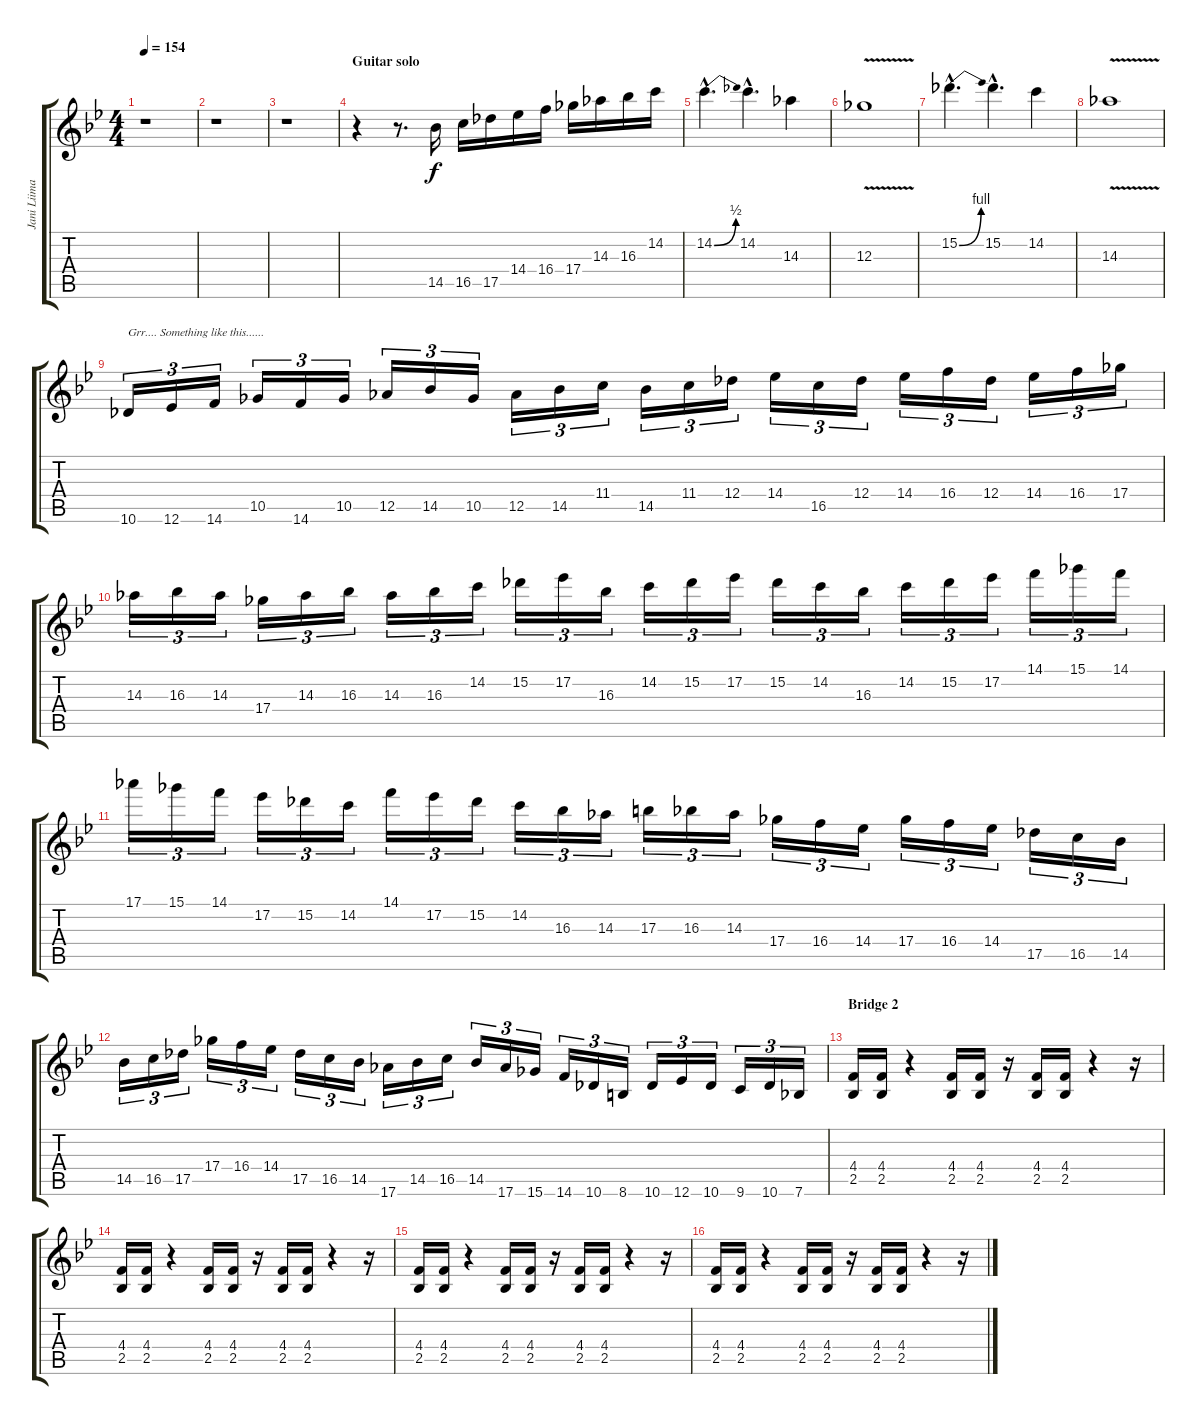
\track ("Jani Liimatainen" "Jani Liima") {instrument distortionguitar}
\staff {score tabs}
\tuning (Eb4 Bb3 Gb3 Db3 Ab2 Eb2) {hide}
\ts (4 4)
\tempo 154
\clef g2
\ks gminor
r.1{dy f} |
r.1 |
r.1 |
\section ("" "Guitar solo")
r.4{volume 16 instrument distortionguitar} r.8{d} 14.5.16 16.5.16 17.5.16 14.4.16 16.4.16 17.4.16 14.3.16 16.3.16 14.2.16 |
14.2{be (bend 0 0 60 2) hac}.4{d} 14.2{hac}.4{d} 14.3.4 |
12.3{v}.1 |
15.2{be (bend 0 0 60 4) hac}.4{d} 15.2{hac}.4{d} 14.2.4 |
14.3{v}.1 |
10.6.16{tu (3 2) txt "Grr.... Something like this......"} 12.6.16{tu (3 2)} 14.6.16{tu (3 2)} 10.5.16{tu (3 2)} 14.6.16{tu (3 2)} 10.5.16{tu (3 2)} 12.5.16{tu (3 2)} 14.5.16{tu (3 2)} 10.5.16{tu (3 2)} 12.5.16{tu (3 2)} 14.5.16{tu (3 2)} 11.4.16{tu (3 2)} 14.5.16{tu (3 2)} 11.4.16{tu (3 2)} 12.4.16{tu (3 2)} 14.4.16{tu (3 2)} 16.5.16{tu (3 2)} 12.4.16{tu (3 2)} 14.4.16{tu (3 2)} 16.4.16{tu (3 2)} 12.4.16{tu (3 2)} 14.4.16{tu (3 2)} 16.4.16{tu (3 2)} 17.4.16{tu (3 2)} |
14.3.16{tu (3 2)} 16.3.16{tu (3 2)} 14.3.16{tu (3 2)} 17.4.16{tu (3 2)} 14.3.16{tu (3 2)} 16.3.16{tu (3 2)} 14.3.16{tu (3 2)} 16.3.16{tu (3 2)} 14.2.16{tu (3 2)} 15.2.16{tu (3 2)} 17.2.16{tu (3 2)} 16.3.16{tu (3 2)} 14.2.16{tu (3 2)} 15.2.16{tu (3 2)} 17.2.16{tu (3 2)} 15.2.16{tu (3 2)} 14.2.16{tu (3 2)} 16.3.16{tu (3 2)} 14.2.16{tu (3 2)} 15.2.16{tu (3 2)} 17.2.16{tu (3 2)} 14.1.16{tu (3 2)} 15.1.16{tu (3 2)} 14.1.16{tu (3 2)} |
17.1.16{tu (3 2)} 15.1.16{tu (3 2)} 14.1.16{tu (3 2)} 17.2.16{tu (3 2)} 15.2.16{tu (3 2)} 14.2.16{tu (3 2)} 14.1.16{tu (3 2)} 17.2.16{tu (3 2)} 15.2.16{tu (3 2)} 14.2.16{tu (3 2)} 16.3.16{tu (3 2)} 14.3.16{tu (3 2)} 17.3.16{tu (3 2)} 16.3.16{tu (3 2)} 14.3.16{tu (3 2)} 17.4.16{tu (3 2)} 16.4.16{tu (3 2)} 14.4.16{tu (3 2)} 17.4.16{tu (3 2)} 16.4.16{tu (3 2)} 14.4.16{tu (3 2)} 17.5.16{tu (3 2)} 16.5.16{tu (3 2)} 14.5.16{tu (3 2)} |
14.5.16{tu (3 2)} 16.5.16{tu (3 2)} 17.5.16{tu (3 2)} 17.4.16{tu (3 2)} 16.4.16{tu (3 2)} 14.4.16{tu (3 2)} 17.5.16{tu (3 2)} 16.5.16{tu (3 2)} 14.5.16{tu (3 2)} 17.6.16{tu (3 2)} 14.5.16{tu (3 2)} 16.5.16{tu (3 2)} 14.5.16{tu (3 2)} 17.6.16{tu (3 2)} 15.6.16{tu (3 2)} 14.6.16{tu (3 2)} 10.6.16{tu (3 2)} 8.6.16{tu (3 2)} 10.6.16{tu (3 2)} 12.6.16{tu (3 2)} 10.6.16{tu (3 2)} 9.6.16{tu (3 2)} 10.6.16{tu (3 2)} 7.6.16{tu (3 2)} |
\section ("" "Bridge 2")
(4.4 2.5).16 (4.4 2.5).16 r.4 (4.4 2.5).16 (4.4 2.5).16 r.16 (4.4 2.5).16 (4.4 2.5).16 r.4 r.16 |
(4.4 2.5).16 (4.4 2.5).16 r.4 (4.4 2.5).16 (4.4 2.5).16 r.16 (4.4 2.5).16 (4.4 2.5).16 r.4 r.16 |
(4.4 2.5).16 (4.4 2.5).16 r.4 (4.4 2.5).16 (4.4 2.5).16 r.16 (4.4 2.5).16 (4.4 2.5).16 r.4 r.16 |
(4.4 2.5).16 (4.4 2.5).16 r.4 (4.4 2.5).16 (4.4 2.5).16 r.16 (4.4 2.5).16 (4.4 2.5).16 r.4 r.16
